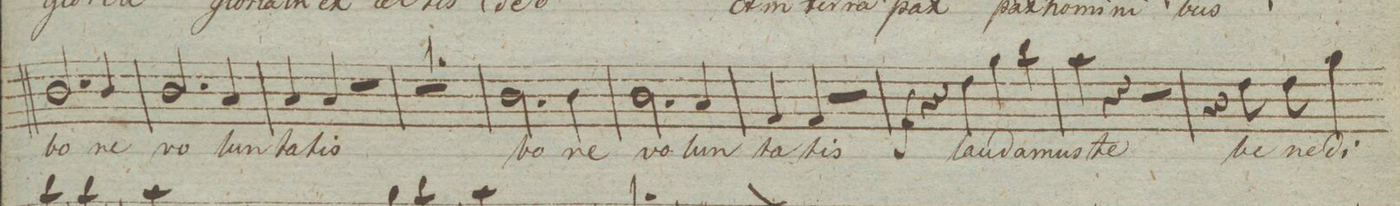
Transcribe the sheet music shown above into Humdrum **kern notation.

**kern	**text	**dynam
*I"Tenore.	*	*
*clefC4	*	*
*k[]	*	*
*met(c|)	*	*
*M2/2	*	*
2.A/	bo-	.
4A/	-ne	.
=21	=21	=21
2.A/	vo-	.
4G/	-lun-	.
=22	=22	=22
4G/	-ta-	.
4G/	-tis	.
2r	.	.
=23	=23	=23
1r	.	.
=24	=24	=24
2.A\	bo-	.
4A\	-ne	.
=25	=25	=25
2.A\	vo-	.
4G/	-lun-	.
=26	=26	=26
4E/	-ta-	.
4E/	-tis	.
2r	.	.
=27	=27	=27
4r	.	f
4c\	lau-	.
4f\	-da-	.
4a\	-mus	.
=28	=28	=28
4g\	te	.
4r	.	.
2r	.	.
=29	=29	=29
4r	.	.
8c\	be-	.
8c\	-ne-	.
4f\	-di-	.
*-	*-	*-
